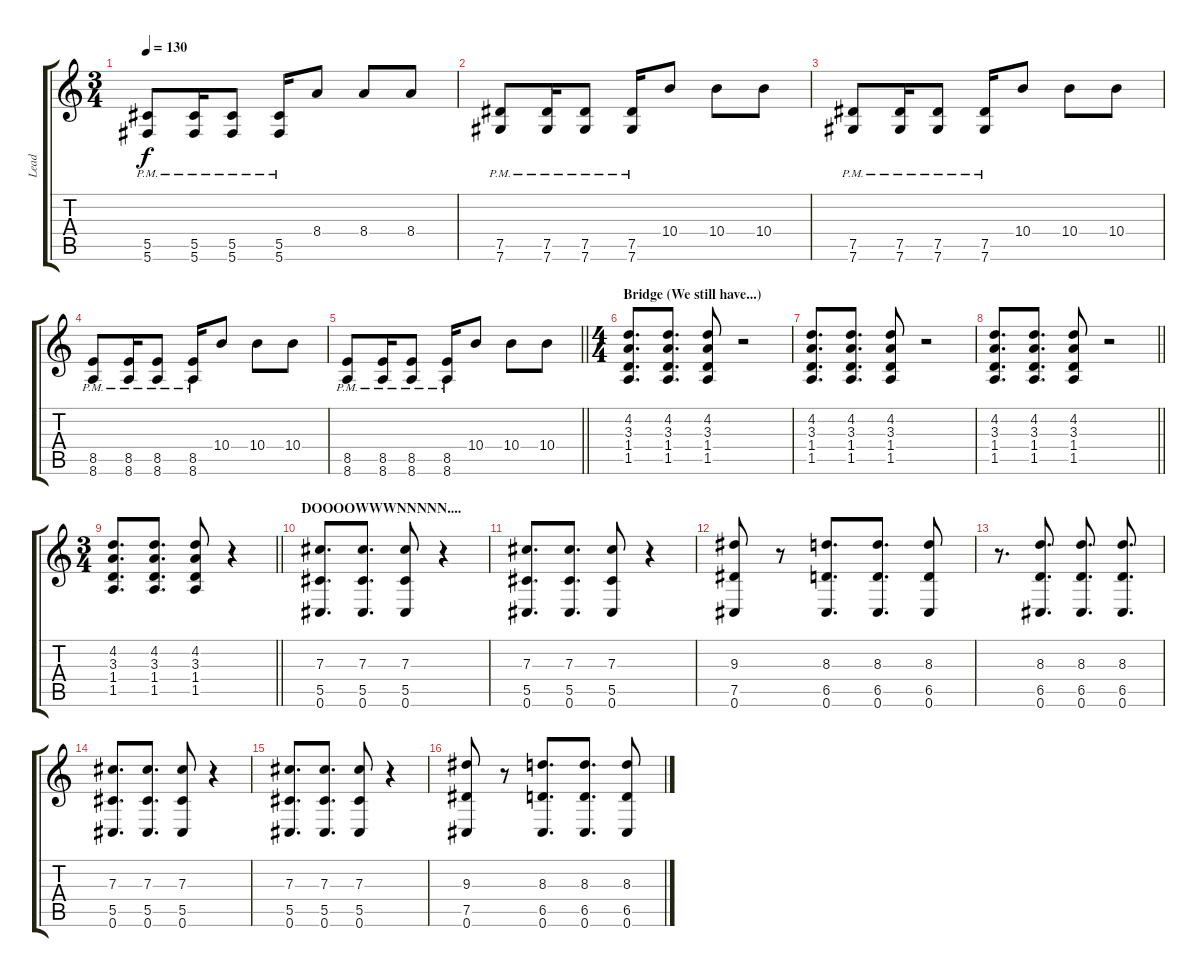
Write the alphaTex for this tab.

\track ("Lead" "Lead") {instrument distortionguitar}
\staff {score tabs}
\tuning (Eb4 Bb3 Gb3 Db3 Ab2 Db2) {hide}
\ts (3 4)
\tempo 130
\clef g2
\ks c
(5.5{pm} 5.6{pm}).8{dy f} (5.5{pm} 5.6{pm}).16 (5.5{pm} 5.6{pm}).8 (5.5{pm} 5.6{pm}).16 8.4.8 8.4.8 8.4.8 |
(7.5{pm} 7.6{pm}).8 (7.5{pm} 7.6{pm}).16 (7.5{pm} 7.6{pm}).8 (7.5{pm} 7.6{pm}).16 10.4.8 10.4.8 10.4.8 |
(7.5{pm} 7.6{pm}).8 (7.5{pm} 7.6{pm}).16 (7.5{pm} 7.6{pm}).8 (7.5{pm} 7.6{pm}).16 10.4.8 10.4.8 10.4.8 |
(8.5{pm} 8.6{pm}).8 (8.5{pm} 8.6{pm}).16 (8.5{pm} 8.6{pm}).8 (8.5{pm} 8.6{pm}).16 10.4.8 10.4.8 10.4.8 |
\barLineRight lightlight
(8.5{pm} 8.6{pm}).8 (8.5{pm} 8.6{pm}).16 (8.5{pm} 8.6{pm}).8 (8.5{pm} 8.6{pm}).16 10.4.8 10.4.8 10.4.8 |
\ts (4 4)
\section ("" "Bridge (We still have...)")
(4.2 3.3 1.4 1.5).8{d} (4.2 3.3 1.4 1.5).8{d} (4.2 3.3 1.4 1.5).8 r.2 |
(4.2 3.3 1.4 1.5).8{d} (4.2 3.3 1.4 1.5).8{d} (4.2 3.3 1.4 1.5).8 r.2 |
\barLineRight lightlight
(4.2 3.3 1.4 1.5).8{d} (4.2 3.3 1.4 1.5).8{d} (4.2 3.3 1.4 1.5).8 r.2 |
\ts (3 4)
\section ("" "")
\barLineRight lightlight
(4.2 3.3 1.4 1.5).8{d} (4.2 3.3 1.4 1.5).8{d} (4.2 3.3 1.4 1.5).8 r.4 |
\section ("" "DOOOOWWWNNNNN....")
(7.3 5.5 0.6).8{d} (7.3 5.5 0.6).8{d} (7.3 5.5 0.6).8 r.4 |
(7.3 5.5 0.6).8{d} (7.3 5.5 0.6).8{d} (7.3 5.5 0.6).8 r.4 |
(9.3 7.5 0.6).8 r.8 (8.3 6.5 0.6).8{d} (8.3 6.5 0.6).8{d} (8.3 6.5 0.6).8 |
r.8{d} (8.3 6.5 0.6).8{d} (8.3 6.5 0.6).8{d} (8.3 6.5 0.6).8{d} |
(7.3 5.5 0.6).8{d} (7.3 5.5 0.6).8{d} (7.3 5.5 0.6).8 r.4 |
(7.3 5.5 0.6).8{d} (7.3 5.5 0.6).8{d} (7.3 5.5 0.6).8 r.4 |
(9.3 7.5 0.6).8 r.8 (8.3 6.5 0.6).8{d} (8.3 6.5 0.6).8{d} (8.3 6.5 0.6).8
